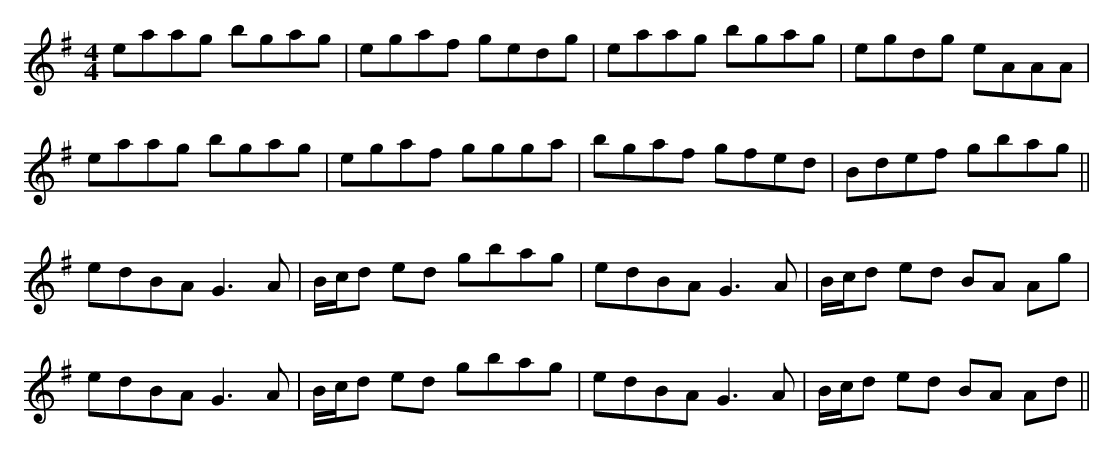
X:1
M:4/4
K:Ador
eaag bgag|egaf gedg|eaag bgag|egdg eAAA|
eaag bgag|egaf ggga|bgaf gfed|Bdef gbag||
edBA G3A|B/c/d ed gbag|edBA G3A|B/c/d ed BA Ag|
edBA G3A|B/c/d ed gbag|edBA G3A|B/c/d ed BA Ad||
